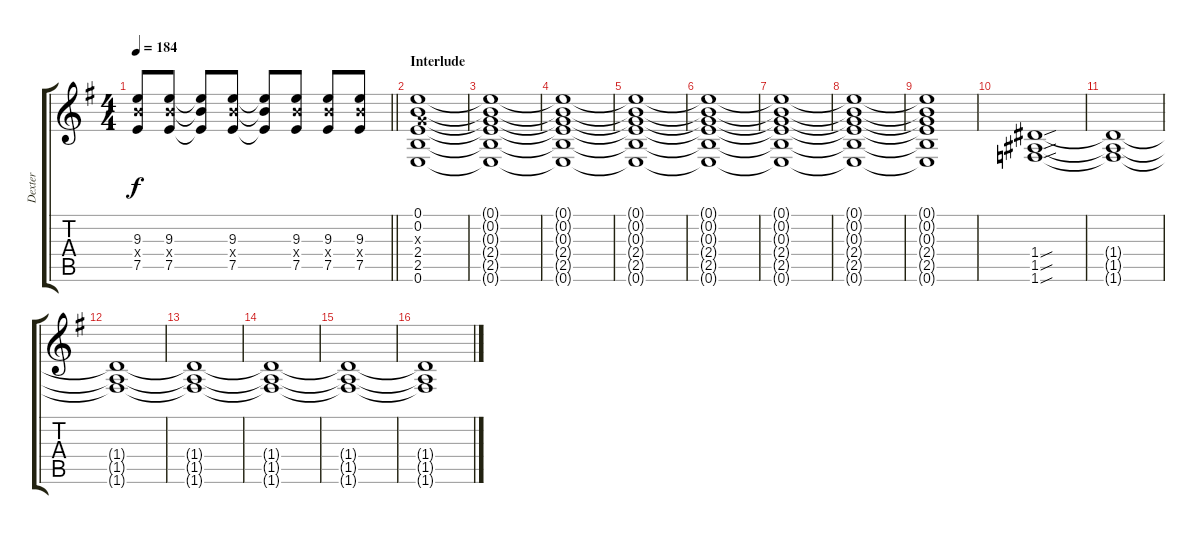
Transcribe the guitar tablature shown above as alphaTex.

\track ("Dexter" "Dexter") {instrument distortionguitar}
\staff {score tabs}
\tuning (E4 B3 G3 D3 A2 E2) {hide}
\ts (4 4)
\tempo 184
\clef g2
\barLineRight lightlight
\ks eminor
(9.3 9.4{x} 7.5).8{dy f} (9.3 9.4{x} 7.5).8 (9.3{t} 9.4{t} 7.5{t}).8 (9.3 9.4{x} 7.5).8 (9.3{t} 9.4{t} 7.5{t}).8 (9.3 9.4{x} 7.5).8 (9.3 9.4{x} 7.5).8 (9.3 9.4{x} 7.5).8 |
\section ("" "Interlude")
(0.1 0.2 0.3{x} 2.4 2.5 0.6).1 |
(0.1{t} 0.2{t} 0.3{t} 2.4{t} 2.5{t} 0.6{t}).1 |
(0.1{t} 0.2{t} 0.3{t} 2.4{t} 2.5{t} 0.6{t}).1 |
(0.1{t} 0.2{t} 0.3{t} 2.4{t} 2.5{t} 0.6{t}).1 |
(0.1{t} 0.2{t} 0.3{t} 2.4{t} 2.5{t} 0.6{t}).1 |
(0.1{t} 0.2{t} 0.3{t} 2.4{t} 2.5{t} 0.6{t}).1 |
(0.1{t} 0.2{t} 0.3{t} 2.4{t} 2.5{t} 0.6{t}).1 |
(0.1{t} 0.2{t} 0.3{t} 2.4{t} 2.5{t} 0.6{t}).1 |
(1.4{sou} 1.5{sou} 1.6{sou}).1 |
(1.4{t} 1.5{t} 1.6{t}).1 |
(1.4{t} 1.5{t} 1.6{t}).1 |
(1.4{t} 1.5{t} 1.6{t}).1 |
(1.4{t} 1.5{t} 1.6{t}).1 |
(1.4{t} 1.5{t} 1.6{t}).1 |
(1.4{t} 1.5{t} 1.6{t}).1
